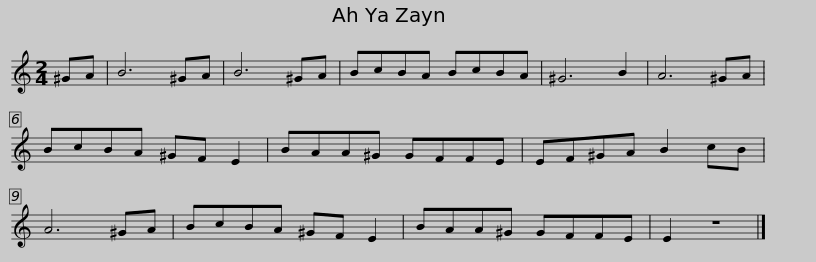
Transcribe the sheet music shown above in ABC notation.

X:1
L:1/8
M:2/4
I:linebreak $
K:C
V:1 treble
V:1
 ^GA | B6 ^GA | B6 ^GA | BcBA BcBA | ^G6 B2 | %5
 A6 ^GA | BcBA ^GF E2 | BAA^G GFFE |$ EF^GA B2 cB | A6 ^GA | %10
 BcBA ^GF E2 | BAA^G GFFE | E2 z4 |] %13
